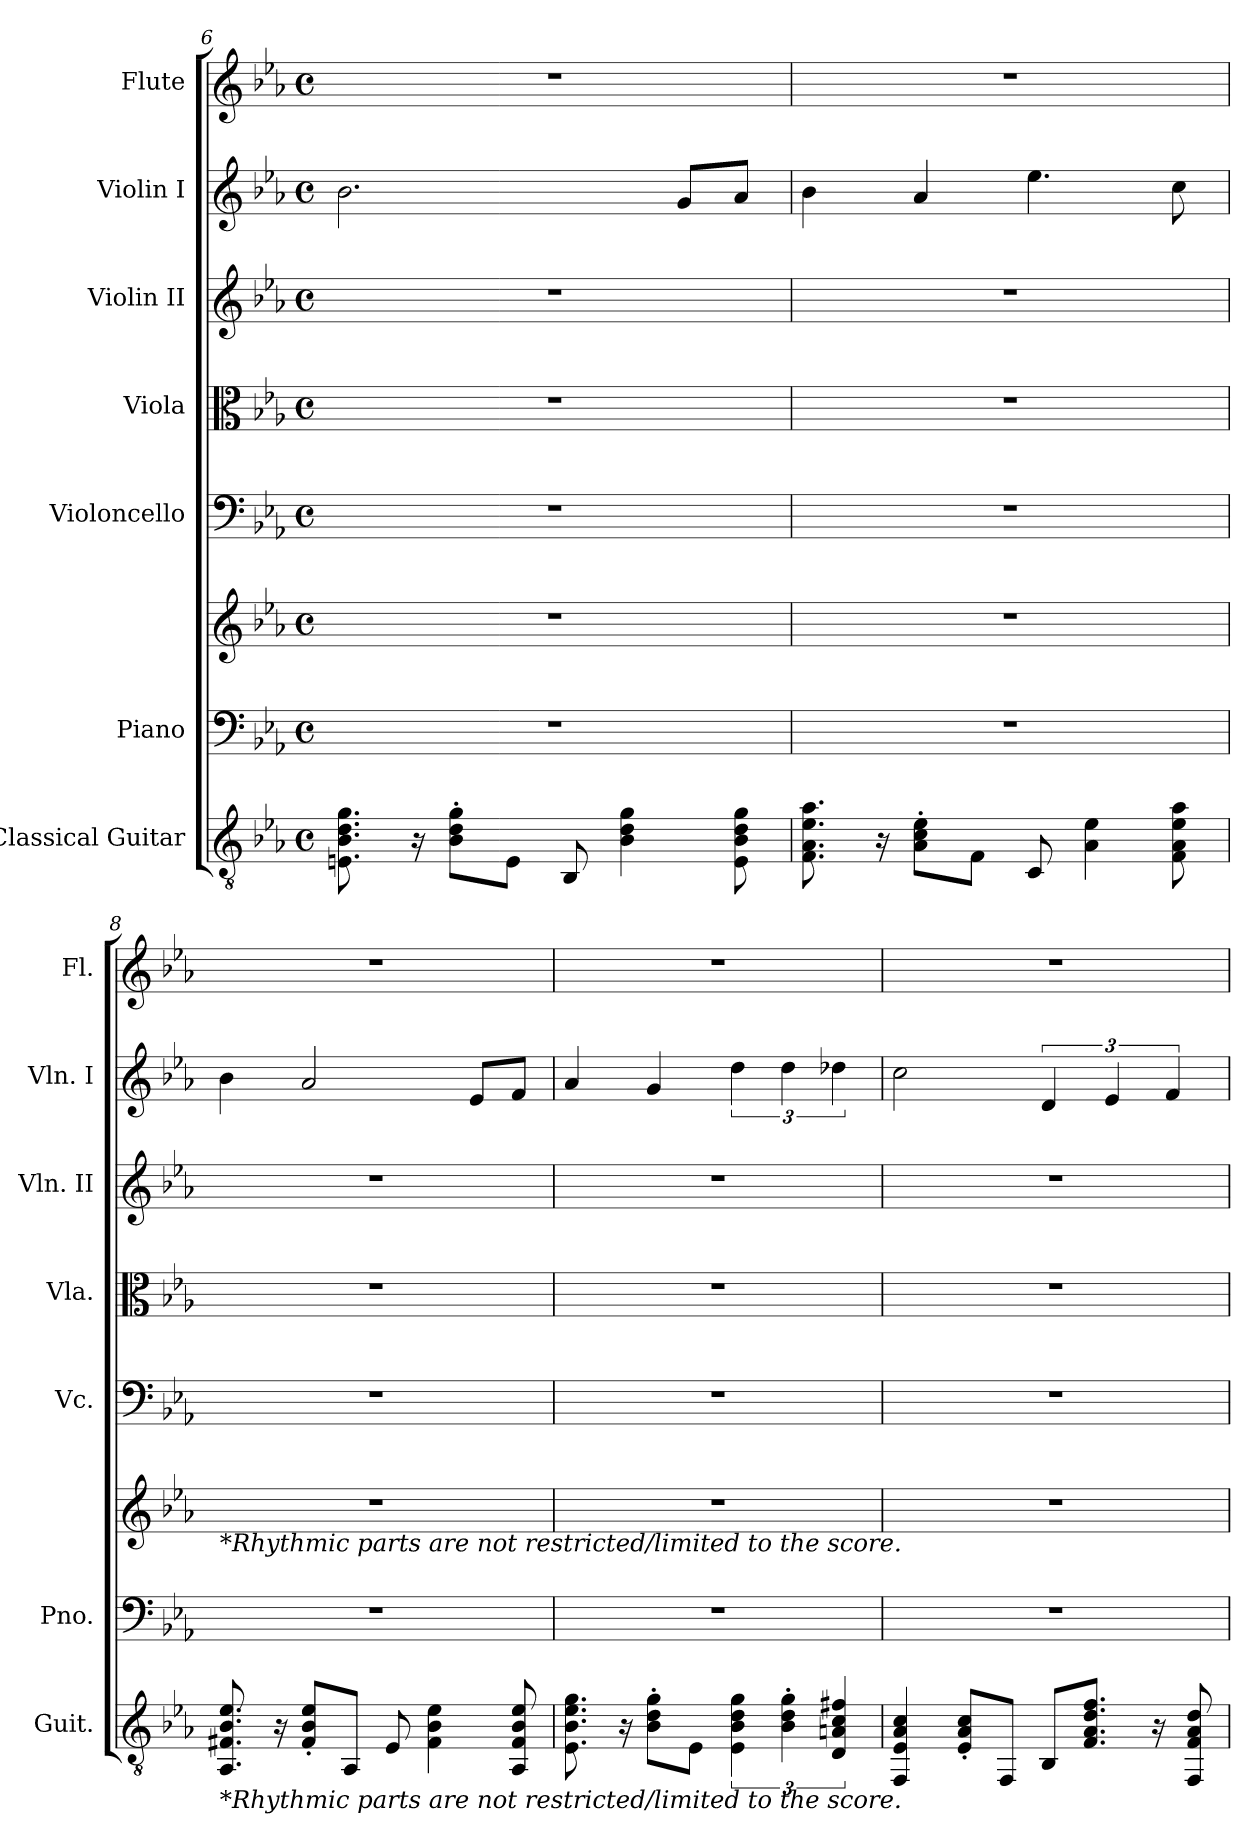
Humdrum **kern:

**kern	**kern	**kern	**kern	**kern	**kern	**kern	**kern
*part7	*part6	*part6	*part5	*part4	*part3	*part2	*part1
*staff8	*staff7	*staff6	*staff5	*staff4	*staff3	*staff2	*staff1
*I"Classical Guitar	*I"Piano	*	*I"Violoncello	*I"Viola	*I"Violin II	*I"Violin I	*I"Flute
*I'Guit.	*I'Pno.	*	*I'Vc.	*I'Vla.	*I'Vln. II	*I'Vln. I	*I'Fl.
*clefGv2	*clefF4	*clefG2	*clefF4	*clefC3	*clefG2	*clefG2	*clefG2
*k[b-e-a-]	*k[b-e-a-]	*k[b-e-a-]	*k[b-e-a-]	*k[b-e-a-]	*k[b-e-a-]	*k[b-e-a-]	*k[b-e-a-]
*M4/4	*M4/4	*M4/4	*M4/4	*M4/4	*M4/4	*M4/4	*M4/4
*met(c)	*met(c)	*met(c)	*met(c)	*met(c)	*met(c)	*met(c)	*met(c)
=6	=6	=6	=6	=6	=6	=6	=6
8.En\ 8.B-\ 8.d\ 8.g\	1r	1r	1r	1r	1r	2.b-\	1r
16r	.	.	.	.	.	.	.
8B-\' 8d\' 8g\'L	.	.	.	.	.	.	.
8E\J	.	.	.	.	.	.	.
8BB-/	.	.	.	.	.	.	.
4B-\ 4d\ 4g\	.	.	.	.	.	.	.
.	.	.	.	.	.	8g/L	.
8E\ 8B-\ 8d\ 8g\	.	.	.	.	.	8a-/J	.
=7	=7	=7	=7	=7	=7	=7	=7
8.F\ 8.A-\ 8.e-\ 8.a-\	1r	1r	1r	1r	1r	4b-\	1r
16r	.	.	.	.	.	.	.
8A-\' 8c\' 8e-\'L	.	.	.	.	.	4a-/	.
8F\J	.	.	.	.	.	.	.
8C/	.	.	.	.	.	4.ee-\	.
4A-\ 4e-\	.	.	.	.	.	.	.
8F\ 8A-\ 8e-\ 8a-\	.	.	.	.	.	8cc\	.
!!LO:LB:g=z
=8	=8	=8	=8	=8	=8	=8	=8
!	!	!LO:TX:b:i:t=*Rhythmic parts are not restricted/limited to the score.	!	!	!	!	!
!LO:TX:b:i:t=*Rhythmic parts are not restricted/limited to the score.	!	!	!	!	!	!	!
8.AA-/ 8.F#X/ 8.B-/ 8.e-/	1r	1r	1r	1r	1r	4b-\	1r
16r	.	.	.	.	.	.	.
8F#/' 8B-/' 8e-/'L	.	.	.	.	.	2a-/	.
8AA-/J	.	.	.	.	.	.	.
8E-/	.	.	.	.	.	.	.
4F#\ 4B-\ 4e-\	.	.	.	.	.	.	.
.	.	.	.	.	.	8e-/L	.
8AA-/ 8F#/ 8B-/ 8e-/	.	.	.	.	.	8f/J	.
=9	=9	=9	=9	=9	=9	=9	=9
8.E-\ 8.B-\ 8.e-\ 8.g\	1r	1r	1r	1r	1r	4a-/	1r
16r	.	.	.	.	.	.	.
8B-\' 8d\' 8g\'L	.	.	.	.	.	4g/	.
8E-\J	.	.	.	.	.	.	.
6E-\ 6B-\ 6d\ 6g\	.	.	.	.	.	6dd\	.
6B-\' 6d\' 6g\'	.	.	.	.	.	6dd\	.
6D/ 6An/ 6c/ 6f#X/	.	.	.	.	.	6dd-X\	.
=10	=10	=10	=10	=10	=10	=10	=10
4FF/ 4E-/ 4A-/ 4c/	1r	1r	1r	1r	1r	2cc\	1r
8E-/' 8A-/' 8c/'L	.	.	.	.	.	.	.
8FF/J	.	.	.	.	.	.	.
8BB-/L	.	.	.	.	.	6d/	.
8.F/ 8.A-/ 8.d/ 8.f/J	.	.	.	.	.	.	.
.	.	.	.	.	.	6e-/	.
16r	.	.	.	.	.	.	.
.	.	.	.	.	.	6f/	.
8FF/ 8F/ 8A-/ 8d/	.	.	.	.	.	.	.
=	=	=	=	=	=	=	=
*-	*-	*-	*-	*-	*-	*-	*-
